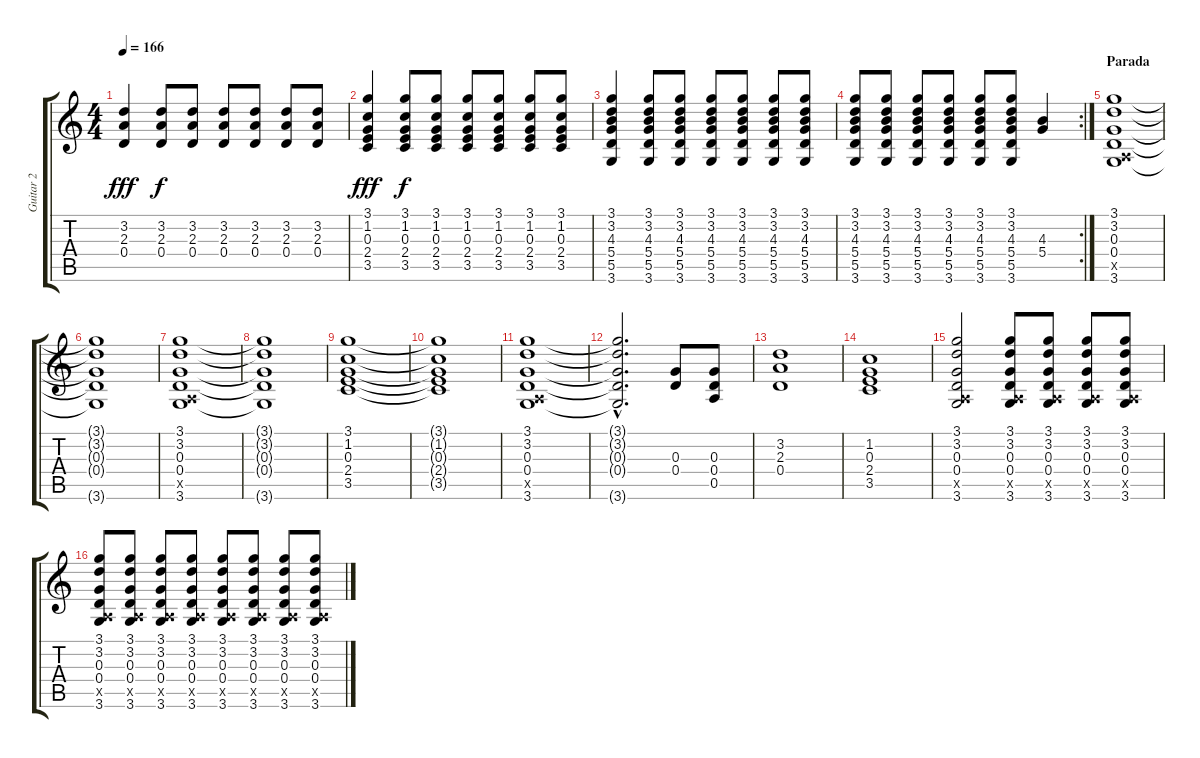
\track ("Guitar 2" "Guitar 2") {instrument overdrivenguitar}
\staff {score tabs}
\tuning (E4 B3 G3 D3 A2 E2) {hide}
\ts (4 4)
\tempo 166
\clef g2
\ks c
(3.2 2.3 0.4).4{dy fff} (3.2 2.3 0.4).8{dy f} (3.2 2.3 0.4).8 (3.2 2.3 0.4).8 (3.2 2.3 0.4).8 (3.2 2.3 0.4).8 (3.2 2.3 0.4).8 |
(3.1 1.2 0.3 2.4 3.5).4{dy fff} (3.1 1.2 0.3 2.4 3.5).8{dy f} (3.1 1.2 0.3 2.4 3.5).8 (3.1 1.2 0.3 2.4 3.5).8 (3.1 1.2 0.3 2.4 3.5).8 (3.1 1.2 0.3 2.4 3.5).8 (3.1 1.2 0.3 2.4 3.5).8 |
(3.1 3.2 4.3 5.4 5.5 3.6).4 (3.1 3.2 4.3 5.4 5.5 3.6).8 (3.1 3.2 4.3 5.4 5.5 3.6).8 (3.1 3.2 4.3 5.4 5.5 3.6).8 (3.1 3.2 4.3 5.4 5.5 3.6).8 (3.1 3.2 4.3 5.4 5.5 3.6).8 (3.1 3.2 4.3 5.4 5.5 3.6).8 |
\rc 2
(3.1 3.2 4.3 5.4 5.5 3.6).8 (3.1 3.2 4.3 5.4 5.5 3.6).8 (3.1 3.2 4.3 5.4 5.5 3.6).8 (3.1 3.2 4.3 5.4 5.5 3.6).8 (3.1 3.2 4.3 5.4 5.5 3.6).8 (3.1 3.2 4.3 5.4 5.5 3.6).8 (4.3 5.4).4 |
\section ("" "Parada")
(3.1 3.2 0.3 0.4 0.5{x} 3.6).1 |
(3.1{t} 3.2{t} 0.3{t} 0.4{t} 3.6{t}).1 |
(3.1 3.2 0.3 0.4 0.5{x} 3.6).1 |
(3.1{t} 3.2{t} 0.3{t} 0.4{t} 3.6{t}).1 |
(3.1 1.2 0.3 2.4 3.5).1 |
(3.1{t} 1.2{t} 0.3{t} 2.4{t} 3.5{t}).1 |
(3.1 3.2 0.3 0.4 0.5{x} 3.6).1 |
(3.1{hac t} 3.2{hac t} 0.3{hac t} 0.4{hac t} 3.6{hac t}).2{d} (0.3 0.4).8 (0.3 0.4 0.5).8 |
(3.2 2.3 0.4).1 |
(1.2 0.3 2.4 3.5).1 |
(3.1 3.2 0.3 0.4 0.5{x} 3.6).2 (3.1 3.2 0.3 0.4 0.5{x} 3.6).8 (3.1 3.2 0.3 0.4 0.5{x} 3.6).8 (3.1 3.2 0.3 0.4 0.5{x} 3.6).8 (3.1 3.2 0.3 0.4 0.5{x} 3.6).8 |
(3.1 3.2 0.3 0.4 0.5{x} 3.6).8 (3.1 3.2 0.3 0.4 0.5{x} 3.6).8 (3.1 3.2 0.3 0.4 0.5{x} 3.6).8 (3.1 3.2 0.3 0.4 0.5{x} 3.6).8 (3.1 3.2 0.3 0.4 0.5{x} 3.6).8 (3.1 3.2 0.3 0.4 0.5{x} 3.6).8 (3.1 3.2 0.3 0.4 0.5{x} 3.6).8 (3.1 3.2 0.3 0.4 0.5{x} 3.6).8
